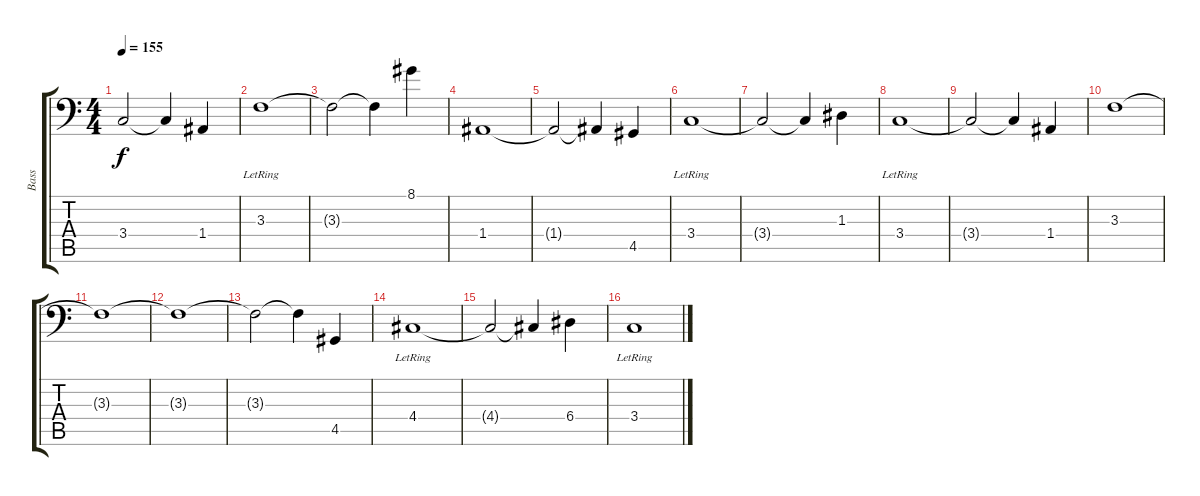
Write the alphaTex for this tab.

\track ("Bass" "Bass") {instrument electricbassfinger}
\staff {score tabs}
\tuning (C3 G2 D2 A1 E1 B0) {hide}
\ts (4 4)
\tempo 155
\clef f4
\ks c
3.4{t}.2{dy f} 3.4{t}.4 1.4.4 |
3.3{lr}.1 |
3.3{t}.2 3.3{t}.4 8.1.4 |
1.4.1 |
1.4{t}.2 1.4{t}.4 4.5.4 |
3.4{lr}.1 |
3.4{t}.2 3.4{t}.4 1.3.4 |
3.4{lr}.1 |
3.4{t}.2 3.4{t}.4 1.4.4 |
3.3.1 |
3.3{t}.1 |
3.3{t}.1 |
3.3{t}.2 3.3{t}.4 4.5.4 |
4.4{lr}.1 |
4.4{t}.2 4.4{t}.4 6.4.4 |
3.4{lr}.1
